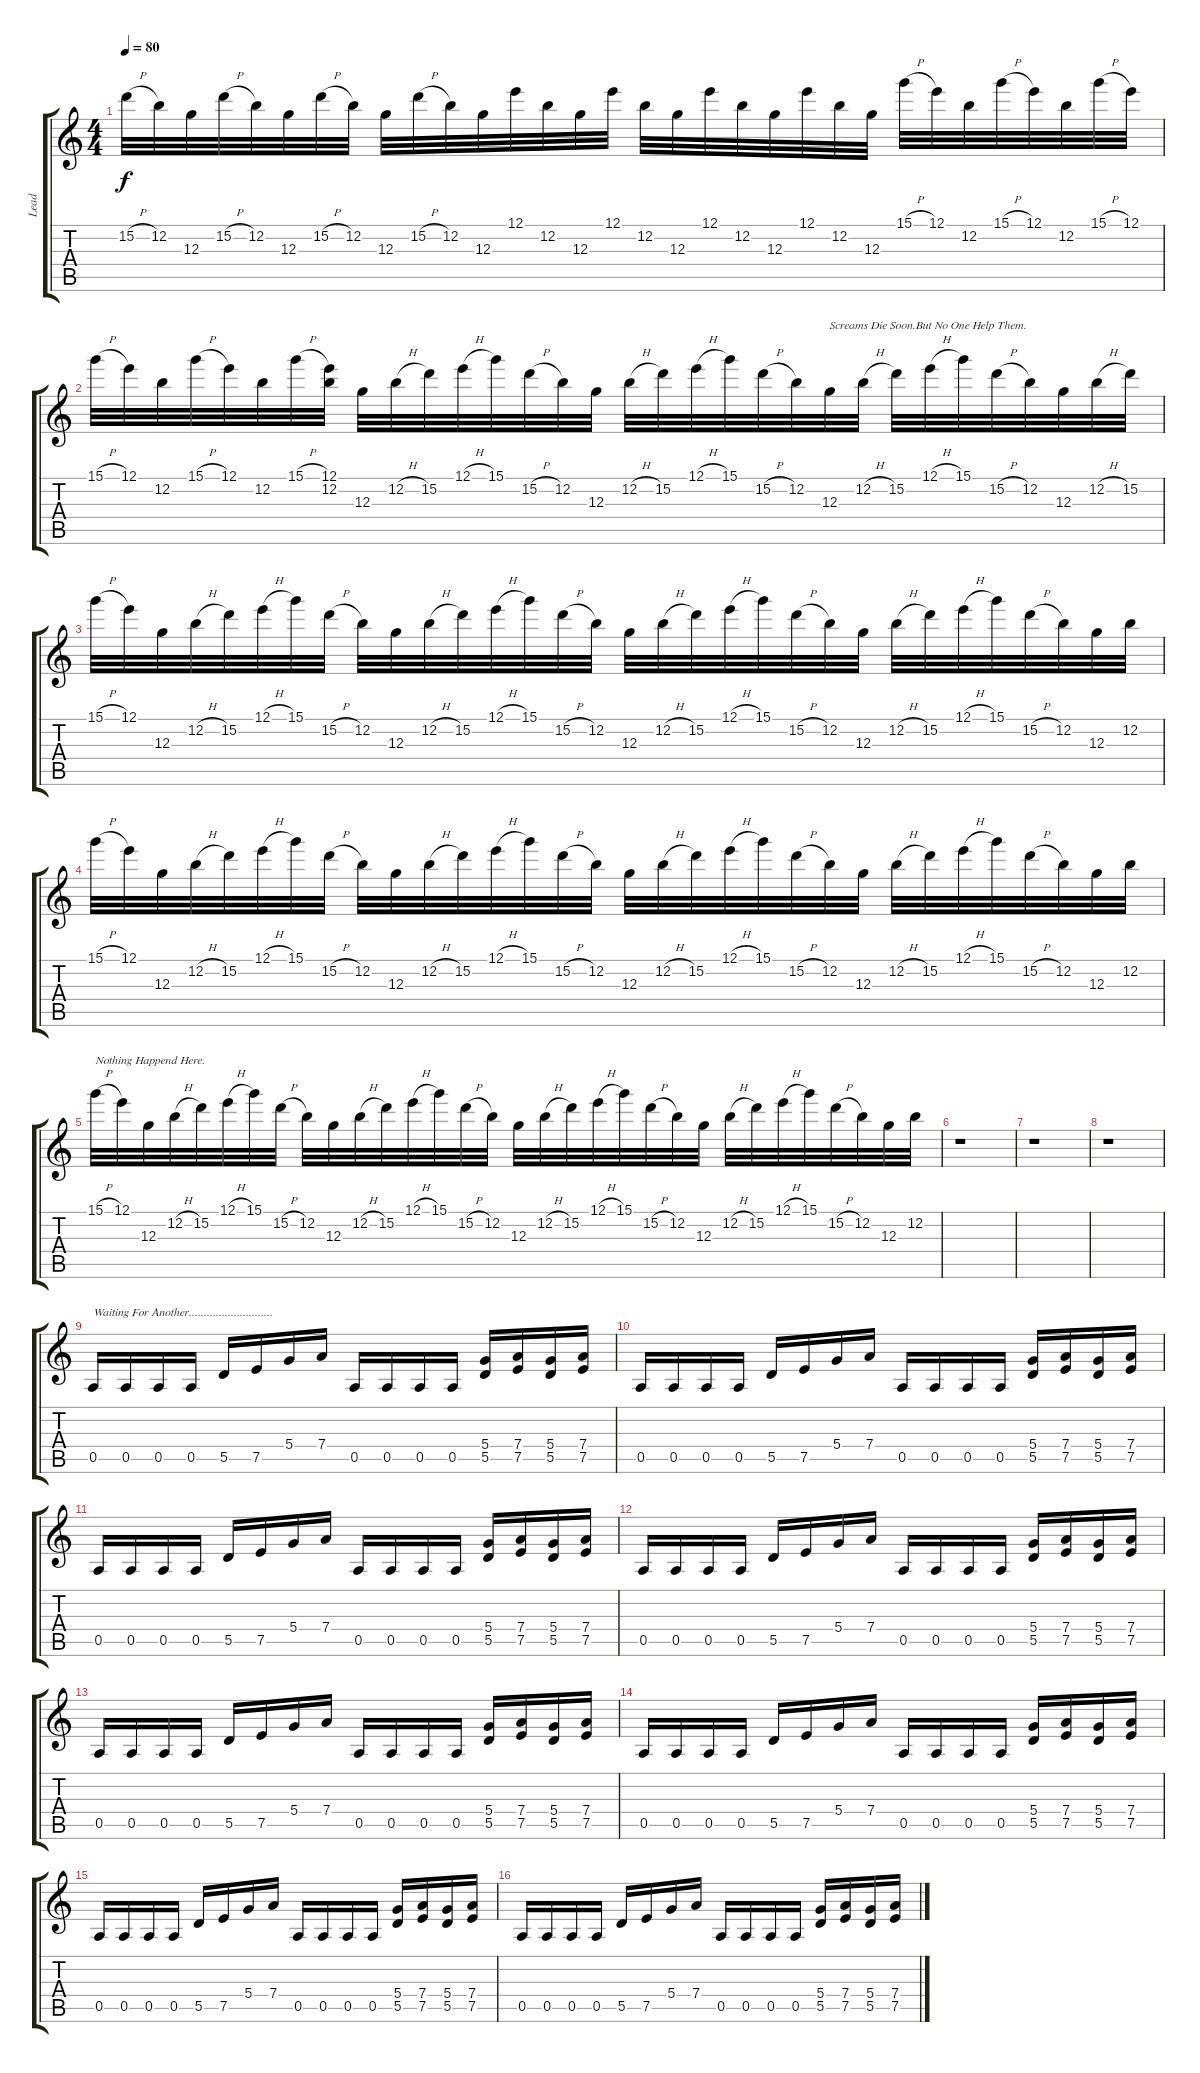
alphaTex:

\track ("Lead" "Lead") {instrument distortionguitar}
\staff {score tabs}
\tuning (E4 B3 G3 D3 A2 E2) {hide}
\ts (4 4)
\tempo 80
\clef g2
\ks c
15.2{h}.32{dy f} 12.2.32 12.3.32 15.2{h}.32 12.2.32 12.3.32 15.2{h}.32 12.2.32 12.3.32 15.2{h}.32 12.2.32 12.3.32 12.1.32 12.2.32 12.3.32 12.1.32 12.2.32 12.3.32 12.1.32 12.2.32 12.3.32 12.1.32 12.2.32 12.3.32 15.1{h}.32 12.1.32 12.2.32 15.1{h}.32 12.1.32 12.2.32 15.1{h}.32 12.1.32 |
15.1{h}.32 12.1.32 12.2.32 15.1{h}.32 12.1.32 12.2.32 15.1{h}.32 (12.1 12.2).32 12.3.32 12.2{h}.32 15.2.32 12.1{h}.32 15.1.32 15.2{h}.32 12.2.32 12.3.32 12.2{h}.32 15.2.32 12.1{h}.32 15.1.32 15.2{h}.32 12.2.32 12.3.32{txt "Screams Die Soon.But No One Help Them." volume 0} 12.2{h}.32 15.2.32 12.1{h}.32 15.1.32 15.2{h}.32 12.2.32 12.3.32 12.2{h}.32 15.2.32 |
15.1{h}.32 12.1.32 12.3.32 12.2{h}.32 15.2.32 12.1{h}.32 15.1.32 15.2{h}.32 12.2.32 12.3.32 12.2{h}.32 15.2.32 12.1{h}.32 15.1.32 15.2{h}.32 12.2.32 12.3.32 12.2{h}.32 15.2.32 12.1{h}.32 15.1.32 15.2{h}.32 12.2.32 12.3.32 12.2{h}.32 15.2.32 12.1{h}.32 15.1.32 15.2{h}.32 12.2.32 12.3.32 12.2.32 |
15.1{h}.32 12.1.32 12.3.32 12.2{h}.32 15.2.32 12.1{h}.32 15.1.32 15.2{h}.32 12.2.32 12.3.32 12.2{h}.32 15.2.32 12.1{h}.32 15.1.32 15.2{h}.32 12.2.32 12.3.32 12.2{h}.32 15.2.32 12.1{h}.32 15.1.32 15.2{h}.32 12.2.32 12.3.32 12.2{h}.32 15.2.32 12.1{h}.32 15.1.32 15.2{h}.32 12.2.32 12.3.32 12.2.32 |
15.1{h}.32{txt "Nothing Happend Here."} 12.1.32 12.3.32 12.2{h}.32 15.2.32 12.1{h}.32 15.1.32 15.2{h}.32 12.2.32 12.3.32 12.2{h}.32 15.2.32 12.1{h}.32 15.1.32 15.2{h}.32 12.2.32 12.3.32 12.2{h}.32 15.2.32 12.1{h}.32 15.1.32 15.2{h}.32 12.2.32 12.3.32 12.2{h}.32 15.2.32 12.1{h}.32 15.1.32 15.2{h}.32 12.2.32 12.3.32 12.2.32 |
r.1 |
r.1 |
r.1 |
0.5.16{txt "Waiting For Another............................" volume 13 instrument distortionguitar} 0.5.16 0.5.16 0.5.16 5.5.16 7.5.16 5.4.16 7.4.16 0.5.16 0.5.16 0.5.16 0.5.16 (5.4 5.5).16 (7.4 7.5).16 (5.4 5.5).16 (7.4 7.5).16 |
0.5.16 0.5.16 0.5.16 0.5.16 5.5.16 7.5.16 5.4.16 7.4.16 0.5.16 0.5.16 0.5.16 0.5.16 (5.4 5.5).16 (7.4 7.5).16 (5.4 5.5).16 (7.4 7.5).16 |
0.5.16 0.5.16 0.5.16 0.5.16 5.5.16 7.5.16 5.4.16 7.4.16 0.5.16 0.5.16 0.5.16 0.5.16 (5.4 5.5).16 (7.4 7.5).16 (5.4 5.5).16 (7.4 7.5).16 |
0.5.16 0.5.16 0.5.16 0.5.16 5.5.16 7.5.16 5.4.16 7.4.16 0.5.16 0.5.16 0.5.16 0.5.16 (5.4 5.5).16 (7.4 7.5).16 (5.4 5.5).16 (7.4 7.5).16 |
0.5.16 0.5.16 0.5.16 0.5.16 5.5.16 7.5.16 5.4.16 7.4.16 0.5.16 0.5.16 0.5.16 0.5.16 (5.4 5.5).16 (7.4 7.5).16 (5.4 5.5).16 (7.4 7.5).16 |
0.5.16 0.5.16 0.5.16 0.5.16 5.5.16 7.5.16 5.4.16 7.4.16 0.5.16 0.5.16 0.5.16 0.5.16 (5.4 5.5).16 (7.4 7.5).16 (5.4 5.5).16 (7.4 7.5).16 |
0.5.16{volume 7} 0.5.16 0.5.16 0.5.16 5.5.16 7.5.16 5.4.16 7.4.16 0.5.16 0.5.16 0.5.16 0.5.16 (5.4 5.5).16 (7.4 7.5).16 (5.4 5.5).16 (7.4 7.5).16 |
0.5.16 0.5.16 0.5.16 0.5.16 5.5.16 7.5.16 5.4.16 7.4.16 0.5.16 0.5.16 0.5.16 0.5.16 (5.4 5.5).16 (7.4 7.5).16 (5.4 5.5).16 (7.4 7.5).16
